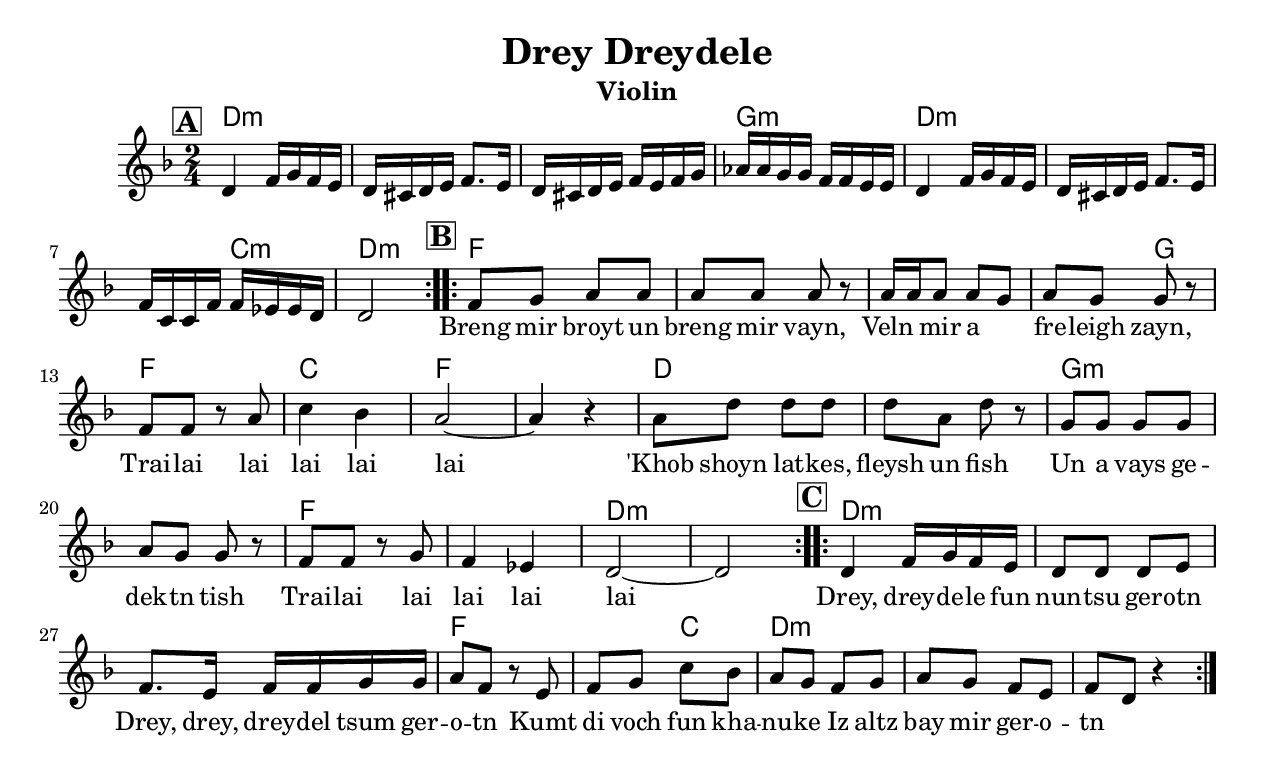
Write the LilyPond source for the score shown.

\version "2.24.0"
\include "english.ly"
%\pointAndClickOff
\paper{
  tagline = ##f
  print-all-headers = ##t
  #(set-paper-size "letter")
}
date = #(strftime "%d-%m-%Y" (localtime (current-time)))

%\markup{ \italic{ " Updated " \date  }

%\markup{ Got something to say? }

%#################################### Melody ########################
melody = \relative c' {
  \clef treble
  \key d \minor
  \time 2/4
  \set Score.rehearsalMarkFormatter = #format-mark-box-alphabet

  %\partial 16*3 a16 d f   %lead in notes

  \repeat volta 2{
  \mark \default
    d4  f16 g f e
    d16 cs d e f8. e16|
    d16 cs d e f e f g|
    af16 af g g  f f e e |

    d4 f16 g f e|
    d16 cs d e f8. e16|
    f16 c c f f ef ef d|
    d2
  }
  %\alternative { { }{ } }

  \repeat volta 2{
  \mark \default
    f8 g a a
    a8 a a r
    a16 a a8 a g
    a8 g g r|

    f8 f r a
    c4 bf
    a2~
    a4 r|

    a8 d d d
    d8 a d r
    g, g g g
    a8 g g r

    f8 f r g
    f4 ef
    d2~
    d2|
  }
  % \alternative { { }{ } }
  \repeat volta 2{
  \mark \default
    d4 f16 g f e
    d8 d d e
    f8. e16 f f g g|
    a8 f r e|

    f8 g c bf
    a8 g f g
    a8 g f e
    f8 d r4

  }

}
%################################# Lyrics #####################
\addlyrics{
  \repeat unfold 47 \skip1
  Breng mir broyt un breng mir vayn,
  Veln  \skip2 mir a \skip2 fre -- leigh zayn,
  Trai -- lai lai lai lai lai
  'Khob shoyn lat -- kes, fleysh un fish
  Un a vays ge -- dek -- tn tish
  Trai -- lai lai lai lai lai

  Drey, drey --  de -- le fun nun -- tsu ger -- otn
  Drey, drey, drey -- del tsum ger -- o -- tn
  Kumt di voch fun kha -- nu -- ke
  Iz altz bay mir ger -- o -- tn

}

%################################# Chords #######################
harmonies = \chordmode {
  d2*3:m
  %r2*2
  g2:m
  d4*5:m
  %r4*3
  c4:m
  d2:m
  %b part
  f4*7
  %r4*5
  g4
  f2
  c2
  f2*2
  %r2
  d2*2
  %r2
  g2*2:m
  %r2
  f2*2
  %r2
  d2*2:m
  %r2
  %C part
  d2*3:m
  %r2*2
  f4*3
  %r4
  c4
  d2*2:m
  %r2*2


}

\score {
  <<
    \new ChordNames {
      \set chordChanges = ##f
      \harmonies
    }
    \new Staff
    \melody
  >>
  \header{
    title= "Drey Dreydele"
    subtitle=""
    composer= ""
    instrument = "Violin"
    arranger= ""
  }
  \midi{\tempo 4 = 120}
  \layout{indent = 1.0\cm}
}

%{
convert-ly (GNU LilyPond) 2.14.2 Processing `'...  Applying
conversion: 2.12.3, 2.13.0, 2.13.1, 2.13.4, 2.13.10, 2.13.16, 2.13.18,
2.13.20, 2.13.29, 2.13.31, 2.13.36, 2.13.39, 2.13.40, 2.13.42,
2.13.44, 2.13.46, 2.13.48, 2.13.51, 2.14.0
%}
